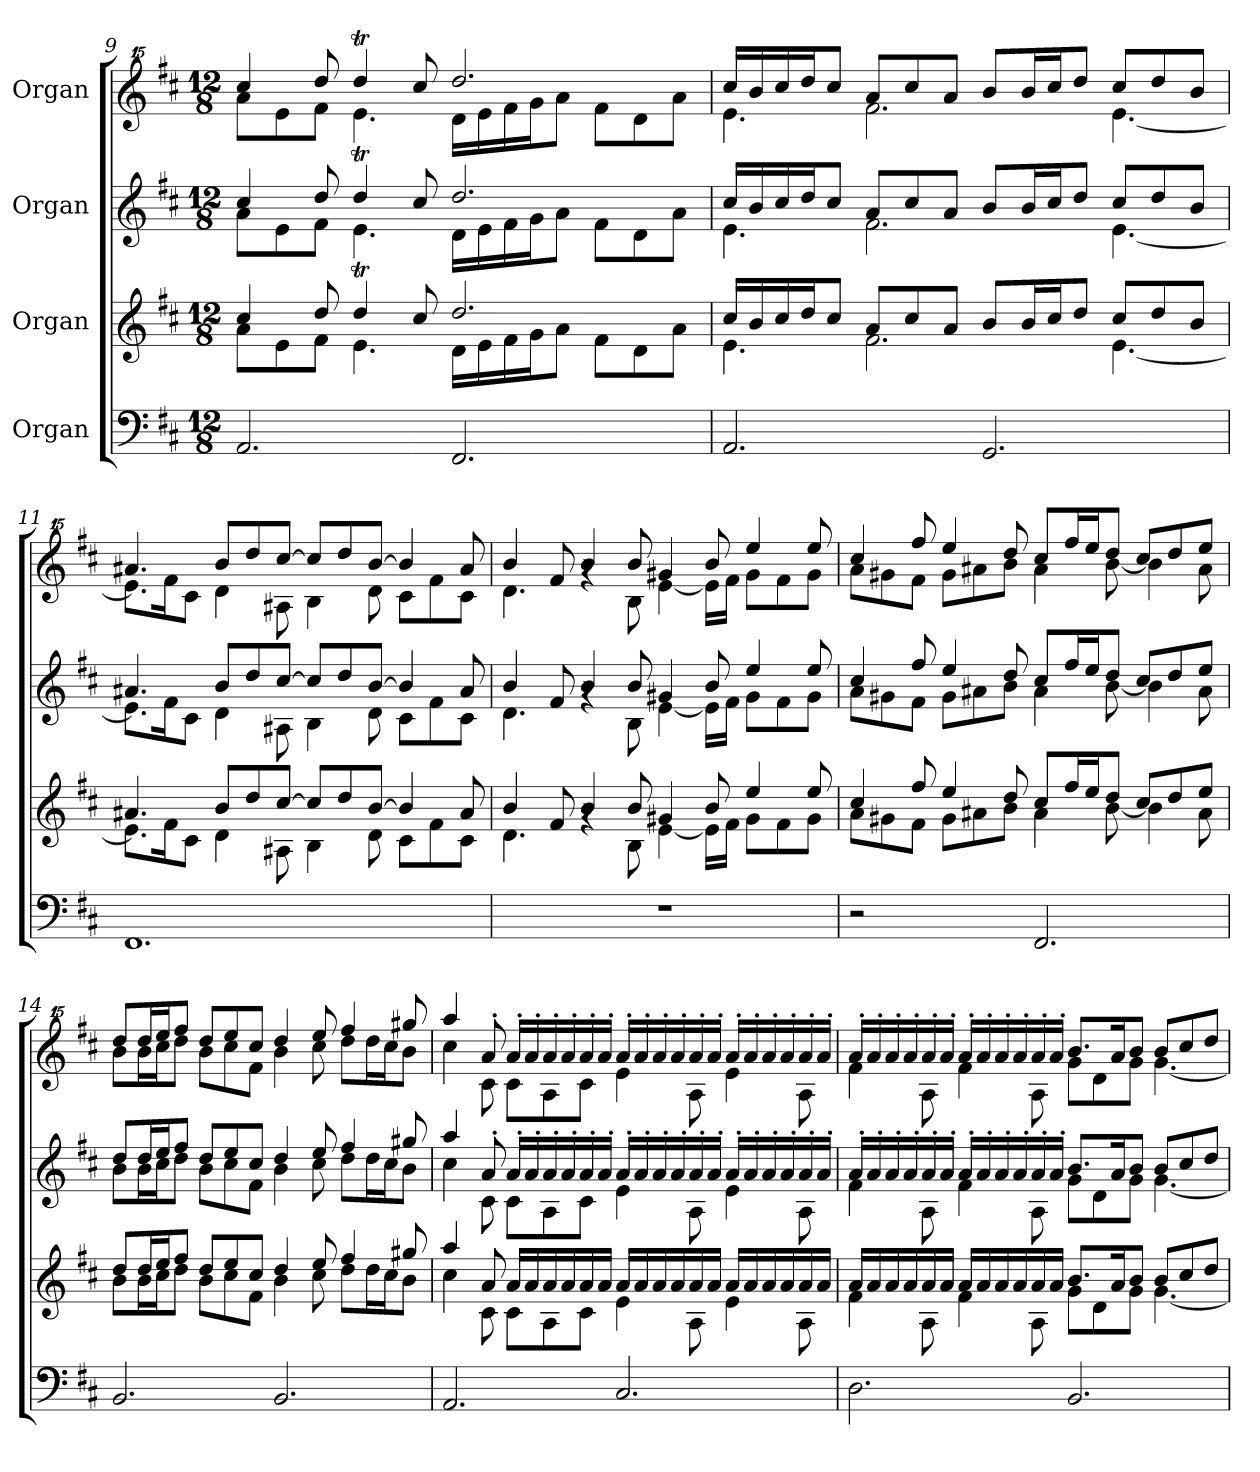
**kern	**kern	**kern	**kern
*part4	*part3	*part2	*part1
*staff4	*staff3	*staff2	*staff1
*I"Organ	*I"Organ	*I"Organ	*I"Organ
*clefF4	*clefG2	*clefG2	*clefG^^2
*k[f#c#]	*k[f#c#]	*k[f#c#]	*k[f#c#]
*M12/8	*M12/8	*M12/8	*M12/8
=9	=9	=9	=9
*	*^	*^	*^
2.AA/	4cc#/	8a\L	4cc#/	8a\L	4cccc#/	8aaa\L
.	.	8e\	.	8e\	.	8eee\
.	8dd/	8f#\J	8dd/	8f#\J	8dddd/	8fff#\J
.	4ddT/	4.e\	4ddT/	4.e\	4ddddT/	4.eee\
.	8cc#/	.	8cc#/	.	8cccc#/	.
2.FF#/	2.dd/	16d\LL	2.dd/	16d\LL	2.dddd/	16ddd\LL
.	.	16e\	.	16e\	.	16eee\
.	.	16f#\	.	16f#\	.	16fff#\
.	.	16g\J	.	16g\J	.	16ggg\J
.	.	8a\J	.	8a\J	.	8aaa\J
.	.	8f#\L	.	8f#\L	.	8fff#\L
.	.	8d\	.	8d\	.	8ddd\
.	.	8a\J	.	8a\J	.	8aaa\J
=10	=10	=10	=10	=10	=10	=10
2.AA/	16cc#/LL	4.e\	16cc#/LL	4.e\	16cccc#/LL	4.eee\
.	16b/	.	16b/	.	16bbb/	.
.	16cc#/	.	16cc#/	.	16cccc#/	.
.	16dd/J	.	16dd/J	.	16dddd/J	.
.	8cc#/J	.	8cc#/J	.	8cccc#/J	.
.	8a/L	2.f#\	8a/L	2.f#\	8aaa/L	2.fff#\
.	8cc#/	.	8cc#/	.	8cccc#/	.
.	8a/J	.	8a/J	.	8aaa/J	.
2.GG/	8b/L	.	8b/L	.	8bbb/L	.
.	16b/L	.	16b/L	.	16bbb/L	.
.	16cc#/J	.	16cc#/J	.	16cccc#/J	.
.	8dd/J	.	8dd/J	.	8dddd/J	.
.	8cc#/L	[4.e\	8cc#/L	[4.e\	8cccc#/L	[4.eee\
.	8dd/	.	8dd/	.	8dddd/	.
.	8b/J	.	8b/J	.	8bbb/J	.
!!LO:LB:g=z	!!
=11	=11	=11	=11	=11	=11	=11
1.FF#	4.a#X/	8.e\L]	4.a#X/	8.e\L]	4.aaa#X/	8.eee\L]
.	.	16f#\K	.	16f#\K	.	16fff#\K
.	.	8c#\J	.	8c#\J	.	8ccc#\J
.	8b/L	4d\	8b/L	4d\	8bbb/L	4ddd\
.	8dd/	.	8dd/	.	8dddd/	.
.	[8cc#/J	8A#X\	[8cc#/J	8A#X\	[8cccc#/J	8aa#X\
.	8cc#/L]	4B\	8cc#/L]	4B\	8cccc#/L]	4bb\
.	8dd/	.	8dd/	.	8dddd/	.
.	[8b/J	8d\	[8b/J	8d\	[8bbb/J	8ddd\
.	4b/]	8c#\L	4b/]	8c#\L	4bbb/]	8ccc#\L
.	.	8f#\	.	8f#\	.	8fff#\
.	8a#/	8c#\J	8a#/	8c#\J	8aaa#/	8ccc#\J
=12	=12	=12	=12	=12	=12	=12
1.r	4b/	4.d\	4b/	4.d\	4bbb/	4.ddd\
.	8f#/	.	8f#/	.	8fff#/	.
.	4b/	4rg	4b/	4rg	4bbb/	4rggg
.	8b/	8B\	8b/	8B\	8bbb/	8bb\
.	4g#X/	[4e\	4g#X/	[4e\	4ggg#X/	[4eee\
.	8b/	16e\LL]	8b/	16e\LL]	8bbb/	16eee\LL]
.	.	16f#\JJ	.	16f#\JJ	.	16fff#\JJ
.	4ee/	8g#\L	4ee/	8g#\L	4eeee/	8ggg#\L
.	.	8f#\	.	8f#\	.	8fff#\
.	8ee/	8g#\J	8ee/	8g#\J	8eeee/	8ggg#\J
=13	=13	=13	=13	=13	=13	=13
2r	4cc#/	8a\L	4cc#/	8a\L	4cccc#/	8aaa\L
.	.	8g#X\	.	8g#X\	.	8ggg#X\
.	8ff#/	8f#\J	8ff#/	8f#\J	8ffff#/	8fff#\J
.	4ee/	8g#\L	4ee/	8g#\L	4eeee/	8ggg#\L
4ryy	.	8a#X\	.	8a#X\	.	8aaa#X\
.	8dd/	8b\J	8dd/	8b\J	8dddd/	8bbb\J
2.FF#/	8cc#/L	4a#\	8cc#/L	4a#\	8cccc#/L	4aaa#\
.	16ff#/L	.	16ff#/L	.	16ffff#/L	.
.	16ee/J	.	16ee/J	.	16eeee/J	.
.	8dd/J	[8b\	8dd/J	[8b\	8dddd/J	[8bbb\
.	8cc#/L	4b\]	8cc#/L	4b\]	8cccc#/L	4bbb\]
.	8dd/	.	8dd/	.	8dddd/	.
.	8ee/J	8a#\	8ee/J	8a#\	8eeee/J	8aaa#\
!!LO:PB:g=z	!!
=14	=14	=14	=14	=14	=14	=14
2.BB/	8dd/L	8b\L	8dd/L	8b\L	8dddd/L	8bbb\L
.	16dd/L	16b\L	16dd/L	16b\L	16dddd/L	16bbb\L
.	16ee/J	16cc#\J	16ee/J	16cc#\J	16eeee/J	16cccc#\J
.	8ff#/J	8dd\J	8ff#/J	8dd\J	8ffff#/J	8dddd\J
.	8dd/L	8b\L	8dd/L	8b\L	8dddd/L	8bbb\L
.	8ee/	8cc#\	8ee/	8cc#\	8eeee/	8cccc#\
.	8cc#/J	8f#\J	8cc#/J	8f#\J	8cccc#/J	8fff#\J
2.BB/	4dd/	4b\	4dd/	4b\	4dddd/	4bbb\
.	8ee/	8cc#\	8ee/	8cc#\	8eeee/	8cccc#\
.	4ff#/	8dd\L	4ff#/	8dd\L	4ffff#/	8dddd\L
.	.	16dd\L	.	16dd\L	.	16dddd\L
.	.	16cc#\J	.	16cc#\J	.	16cccc#\J
.	8gg#X/	8b\J	8gg#X/	8b\J	8gggg#X/	8bbb\J
=15	=15	=15	=15	=15	=15	=15
2.AA/	4aa/	4cc#\	4aa/	4cc#\	4aaaa/	4cccc#\
.	8a/	8c#\	8a'/	8c#\	8aaa'/	8ccc#\
.	16a/LL	8c#\L	16a'/LL	8c#\L	16aaa'/LL	8ccc#\L
.	16a/	.	16a'/	.	16aaa'/	.
.	16a/	8A\	16a'/	8A\	16aaa'/	8aa\
.	16a/	.	16a'/	.	16aaa'/	.
.	16a/	8c#\J	16a'/	8c#\J	16aaa'/	8ccc#\J
.	16a/JJ	.	16a'/JJ	.	16aaa'/JJ	.
2.C#/	16a/LL	4e\	16a'/LL	4e\	16aaa'/LL	4eee\
.	16a/	.	16a'/	.	16aaa'/	.
.	16a/	.	16a'/	.	16aaa'/	.
.	16a/	.	16a'/	.	16aaa'/	.
.	16a/	8A\	16a'/	8A\	16aaa'/	8aa\
.	16a/JJ	.	16a'/JJ	.	16aaa'/JJ	.
.	16a/LL	4e\	16a'/LL	4e\	16aaa'/LL	4eee\
.	16a/	.	16a'/	.	16aaa'/	.
.	16a/	.	16a'/	.	16aaa'/	.
.	16a/	.	16a'/	.	16aaa'/	.
.	16a/	8A\	16a'/	8A\	16aaa'/	8aa\
.	16a/JJ	.	16a'/JJ	.	16aaa'/JJ	.
!!LO:LB:g=z	!!
=16	=16	=16	=16	=16	=16	=16
2.D\	16a/LL	4f#\	16a'/LL	4f#\	16aaa'/LL	4fff#\
.	16a/	.	16a'/	.	16aaa'/	.
.	16a/	.	16a'/	.	16aaa'/	.
.	16a/	.	16a'/	.	16aaa'/	.
.	16a/	8A\	16a'/	8A\	16aaa'/	8aa\
.	16a/JJ	.	16a'/JJ	.	16aaa'/JJ	.
.	16a/LL	4f#\	16a'/LL	4f#\	16aaa'/LL	4fff#\
.	16a/	.	16a'/	.	16aaa'/	.
.	16a/	.	16a'/	.	16aaa'/	.
.	16a/	.	16a'/	.	16aaa'/	.
.	16a/	8A\	16a'/	8A\	16aaa'/	8aa\
.	16a/JJ	.	16a'/JJ	.	16aaa'/JJ	.
2.BB/	8.b/L	8g\L	8.b/L	8g\L	8.bbb/L	8ggg\L
.	.	8d\	.	8d\	.	8ddd\
.	16a/K	.	16a/K	.	16aaa/K	.
.	8b/J	8g\J	8b/J	8g\J	8bbb/J	8ggg\J
.	8b/L	[4.g\	8b/L	[4.g\	8bbb/L	[4.ggg\
.	8cc#/	.	8cc#/	.	8cccc#/	.
.	8dd/J	.	8dd/J	.	8dddd/J	.
*	*v	*v	*	*	*v	*v
*	*	*v	*v	*
=	=	=	=
*-	*-	*-	*-
